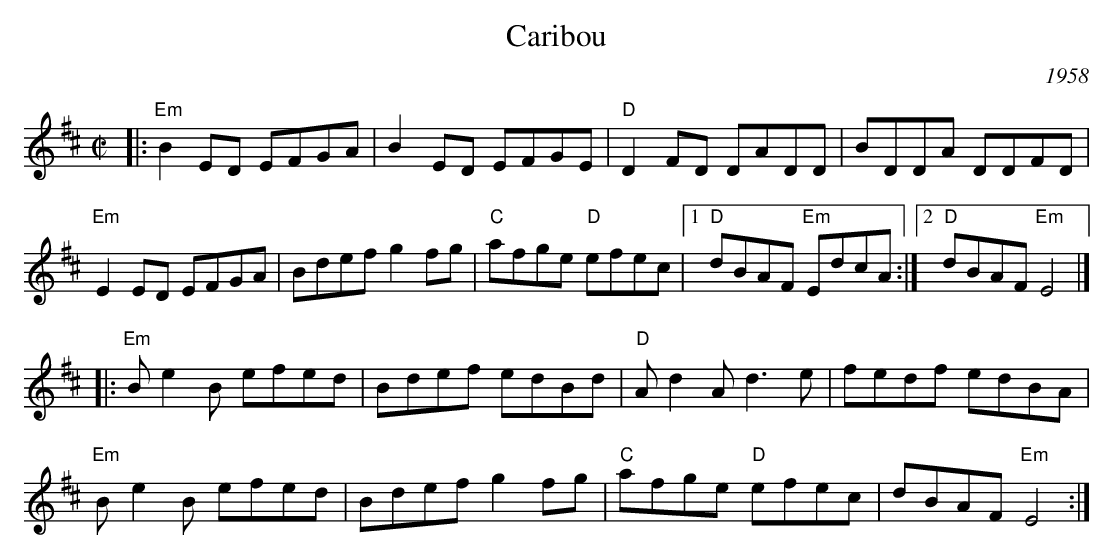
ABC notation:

X:1
T:Caribou
O:1958
M:C|
K:Edor
|:\
"Em"B2ED EFGA | B2ED EFGE | "D"D2FD DADD | BDDA DDFD |
"Em"E2ED EFGA | Bdef g2fg | "C"afge "D"efec |1 "D"dBAF "Em"EdcA :|2 "D"dBAF "Em"E4 |]
 |:\
"Em"Be2B efed | Bdef edBd | "D"Ad2A d3e | fedf edBA |
"Em"Be2B efed | Bdef g2fg | "C"afge "D"efec | dBAF "Em"E4 :|
